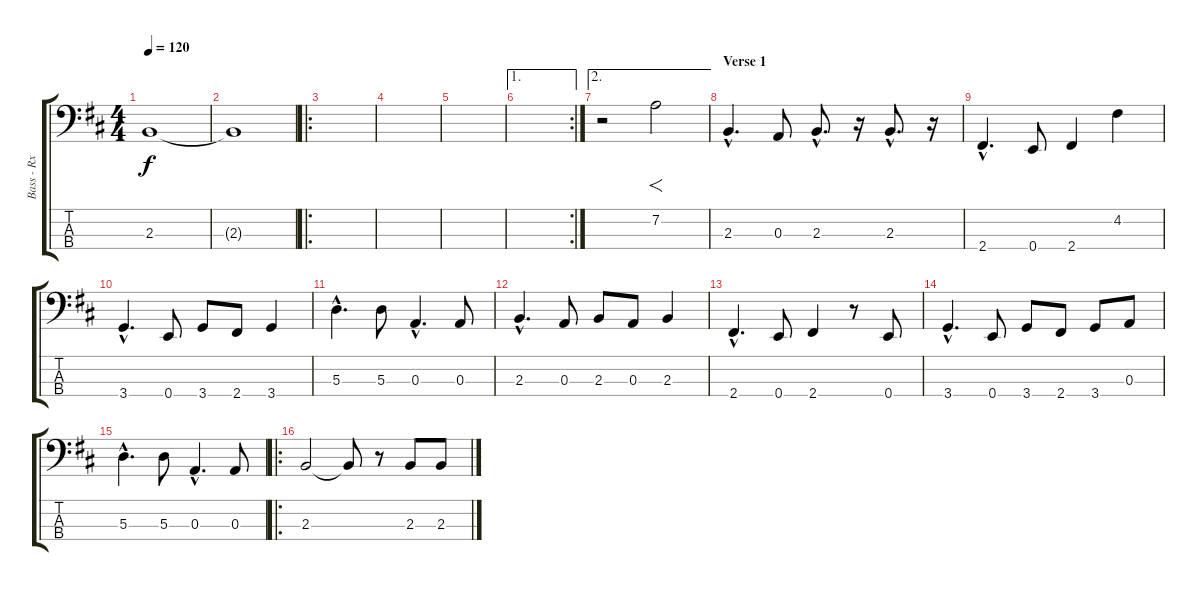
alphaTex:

\track ("Bass - Rx" "Bass - Rx") {instrument electricbassfinger}
\staff {score tabs}
\tuning (G2 D2 A1 E1) {hide}
\ts (4 4)
\tempo 120
\clef f4
\ks d
2.3.1{dy f} |
2.3{t}.1 |
\ro
|
|
|
\ae 1
\rc 2
|
\ae 2
r.2 7.2.2{f} |
\section ("" "Verse 1")
2.3{hac}.4{d} 0.3.8 2.3{hac}.8{d} r.16 2.3{hac}.8{d} r.16 |
2.4{hac}.4{d} 0.4.8 2.4.4 4.2.4 |
3.4{hac}.4{d} 0.4.8 3.4.8 2.4.8 3.4.4 |
5.3{hac}.4{d} 5.3.8 0.3{hac}.4{d} 0.3.8 |
2.3{hac}.4{d} 0.3.8 2.3.8 0.3.8 2.3.4 |
2.4{hac}.4{d} 0.4.8 2.4.4 r.8 0.4.8 |
3.4{hac}.4{d} 0.4.8 3.4.8 2.4.8 3.4.8 0.3.8 |
5.3{hac}.4{d} 5.3.8 0.3{hac}.4{d} 0.3.8 |
\ro
2.3.2 2.3{t}.8 r.8 2.3.8 2.3.8
